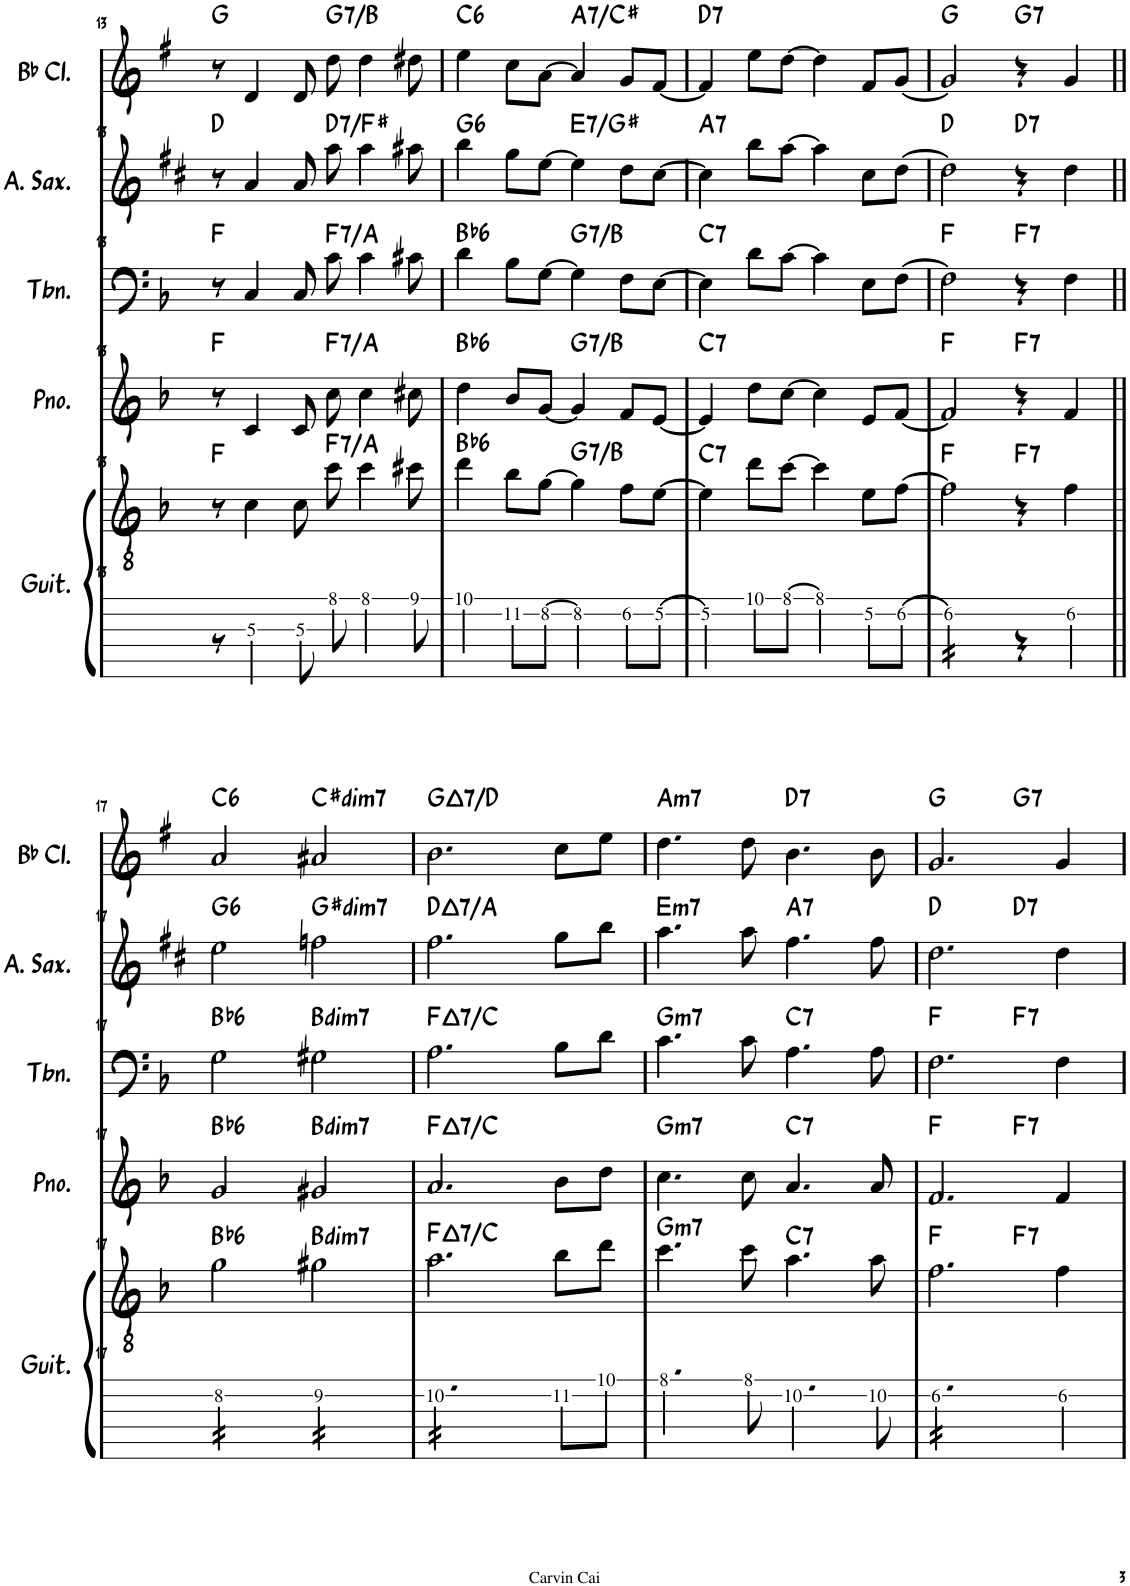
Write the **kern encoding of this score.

**kern	**kern	**harte	**kern	**harte	**kern	**harte	**kern	**harte	**kern	**harte
*part5	*part5	*part5	*part4	*part4	*part3	*part3	*part2	*part2	*part1	*part1
*staff6	*staff5	*	*staff4	*	*staff3	*	*staff2	*	*staff1	*
*I"原音吉他	*	*	*I"钢琴	*	*I"长号	*	*I"中音萨克斯	*	*I"降B调单簧管	*
!!LO:PB:g=z
*	*clefGv2	*	*clefG2	*	*clefF4	*	*clefG2	*	*clefG2	*
*	*	*	*	*	*	*	*Trd5c9	*	*Trd1c2	*
*k[b-]	*k[b-]	*	*k[b-]	*	*k[b-]	*	*k[f#c#]	*	*k[f#]	*
*M4/4	*M4/4	*	*M4/4	*	*M4/4	*	*M4/4	*	*M4/4	*
=13	=13	=13	=13	=13	=13	=13	=13	=13	=13	=13
8r	8r	F:maj	8r	F:maj	8r	F:maj	8r	D:maj	8r	G:maj
4c\	4c\	.	4c/	.	4C/	.	4a/	.	4d/	.
8c\	8c\	.	8c/	.	8C/	.	8a/	.	8d/	.
!	!	!LO:H:kt=7	!	!LO:H:kt=7	!	!LO:H:kt=7	!	!LO:H:kt=7	!	!LO:H:kt=7
8cc\	8cc\	F:7/3	8cc\	F:7/3	8c\	F:7/3	8aa\	D:7/3	8dd\	G:7/3
4cc\	4cc\	.	4cc\	.	4c\	.	4aa\	.	4dd\	.
8cc#X\	8cc#X\	.	8cc#X\	.	8c#X\	.	8aa#X\	.	8dd#X\	.
=14	=14	=14	=14	=14	=14	=14	=14	=14	=14	=14
!	!	!LO:H:kt=6	!	!LO:H:kt=6	!	!LO:H:kt=6	!	!LO:H:kt=6	!	!LO:H:kt=6
4dd\	4dd\	Bb:maj6	4dd\	Bb:maj6	4d\	Bb:maj6	4bb\	G:maj6	4ee\	C:maj6
8b-\L	8b-\L	.	8b-/L	.	8B-\L	.	8gg\L	.	8cc\L	.
[8g\J	[8g\J	.	[8g/J	.	[8G\J	.	[8ee\J	.	[8a\J	.
!	!	!LO:H:kt=7	!	!LO:H:kt=7	!	!LO:H:kt=7	!	!LO:H:kt=7	!	!LO:H:kt=7
4g\]	4g\]	G:7/3	4g/]	G:7/3	4G\]	G:7/3	4ee\]	E:7/3	4a/]	A:7/3
8f\L	8f\L	.	8f/L	.	8F\L	.	8dd\L	.	8g/L	.
[8e\J	[8e\J	.	[8e/J	.	[8E\J	.	[8cc#\J	.	[8f#/J	.
=15	=15	=15	=15	=15	=15	=15	=15	=15	=15	=15
!	!	!LO:H:kt=7	!	!LO:H:kt=7	!	!LO:H:kt=7	!	!LO:H:kt=7	!	!LO:H:kt=7
4e\]	4e\]	C:7	4e/]	C:7	4E\]	C:7	4cc#\]	A:7	4f#/]	D:7
8dd\L	8dd\L	.	8dd\L	.	8d\L	.	8bb\L	.	8ee\L	.
[8cc\J	[8cc\J	.	[8cc\J	.	[8c\J	.	[8aa\J	.	[8dd\J	.
4cc\]	4cc\]	.	4cc\]	.	4c\]	.	4aa\]	.	4dd\]	.
8e\L	8e\L	.	8e/L	.	8E\L	.	8cc#\L	.	8f#/L	.
[8f\J	[8f\J	.	[8f/J	.	[8F\J	.	[8dd\J	.	[8g/J	.
=16	=16	=16	=16	=16	=16	=16	=16	=16	=16	=16
2f\]	2f\]	F:maj	2f/]	F:maj	2F\]	F:maj	2dd\]	D:maj	2g/]	G:maj
!	!	!LO:H:kt=7	!	!LO:H:kt=7	!	!LO:H:kt=7	!	!LO:H:kt=7	!	!LO:H:kt=7
4r	4r	F:7	4r	F:7	4r	F:7	4r	D:7	4r	G:7
4f\	4f\	.	4f/	.	4F\	.	4dd\	.	4g/	.
!!LO:LB:g=z
=17||	=17||	=17||	=17||	=17||	=17||	=17||	=17||	=17||	=17||	=17||
!	!	!LO:H:kt=6	!	!LO:H:kt=6	!	!LO:H:kt=6	!	!LO:H:kt=6	!	!LO:H:kt=6
2g\	2g\	Bb:maj6	2g/	Bb:maj6	2G\	Bb:maj6	2ee\	G:maj6	2a/	C:maj6
!	!	!LO:H:kt=dim7	!	!LO:H:kt=dim7	!	!LO:H:kt=dim7	!	!LO:H:kt=dim7	!	!LO:H:kt=dim7
2g#X\	2g#X\	B:dim7	2g#X/	B:dim7	2G#X\	B:dim7	2ffn\	G#:dim7	2a#X/	C#:dim7
=18	=18	=18	=18	=18	=18	=18	=18	=18	=18	=18
!	!	!LO:H:kt=7	!	!LO:H:kt=7	!	!LO:H:kt=7	!	!LO:H:kt=7	!	!LO:H:kt=7
2.a\	2.a\	F:maj7/5	2.a/	F:maj7/5	2.A\	F:maj7/5	2.ff#\	D:maj7/5	2.b\	G:maj7/5
8b-\L	8b-\L	.	8b-\L	.	8B-\L	.	8gg\L	.	8cc\L	.
8dd\J	8dd\J	.	8dd\J	.	8d\J	.	8bb\J	.	8ee\J	.
=19	=19	=19	=19	=19	=19	=19	=19	=19	=19	=19
!	!	!LO:H:kt=m7	!	!LO:H:kt=m7	!	!LO:H:kt=m7	!	!LO:H:kt=m7	!	!LO:H:kt=m7
4.cc\	4.cc\	G:min7	4.cc\	G:min7	4.c\	G:min7	4.aa\	E:min7	4.dd\	A:min7
8cc\	8cc\	.	8cc\	.	8c\	.	8aa\	.	8dd\	.
!	!	!LO:H:kt=7	!	!LO:H:kt=7	!	!LO:H:kt=7	!	!LO:H:kt=7	!	!LO:H:kt=7
4.a\	4.a\	C:7	4.a/	C:7	4.A\	C:7	4.ff#\	A:7	4.b\	D:7
8a\	8a\	.	8a/	.	8A\	.	8ff#\	.	8b\	.
=20	=20	=20	=20	=20	=20	=20	=20	=20	=20	=20
*	*^	*	*^	*	*^	*	*^	*	*^	*
2.f\	2.f\	2ryy	F:maj	2.f/	2ryy	F:maj	2.F\	2ryy	F:maj	2.dd\	2ryy	D:maj	2.g/	2ryy	G:maj
!	!	!	!LO:H:kt=7	!	!	!LO:H:kt=7	!	!	!LO:H:kt=7	!	!	!LO:H:kt=7	!	!	!LO:H:kt=7
.	.	2ryy	F:7	.	2ryy	F:7	.	2ryy	F:7	.	2ryy	D:7	.	2ryy	G:7
4f\	4f\	.	.	4f/	.	.	4F\	.	.	4dd\	.	.	4g/	.	.
*	*v	*v	*	*	*	*	*v	*v	*	*v	*v	*	*v	*v	*
*	*	*	*v	*v	*	*	*	*	*	*	*
=	=	=	=	=	=	=	=	=	=	=
*-	*-	*-	*-	*-	*-	*-	*-	*-	*-	*-
